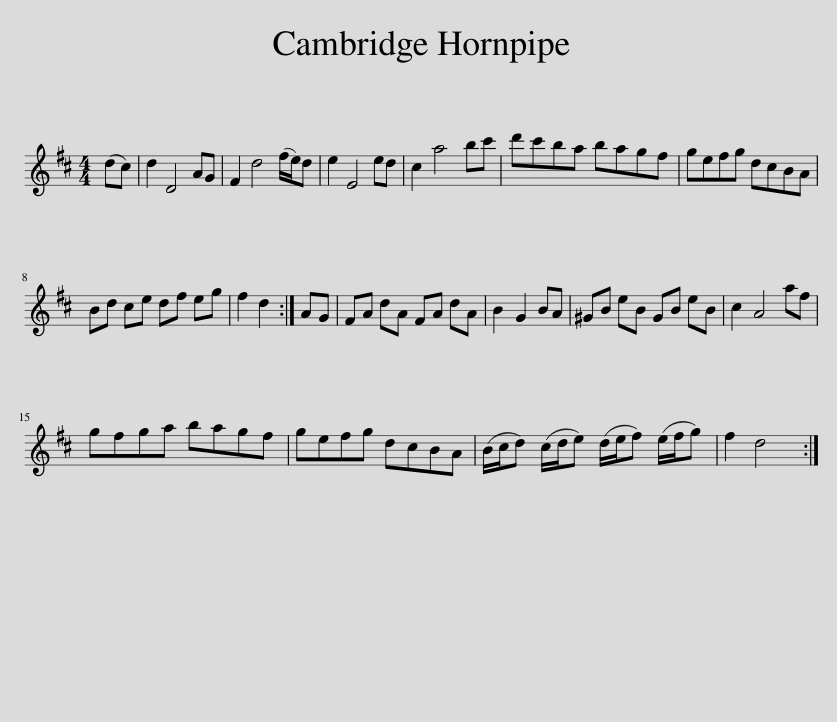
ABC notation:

X:1
L:1/8
M:4/4
I:linebreak $
K:D
V:1 treble
V:1
 (dc) | d2 D4 AG | F2 d4 (f/e/)d | e2 E4 ed | c2 a4 bc' | %5
 d'c'ba bagf | gefg dcBA |$ Bd ce df eg | f2 d2 :| AG | %10
 FA dA FA dA | B2 G2 BA | ^GB eB GB eB | c2 A4 af |$ gfga bagf | %15
 gefg dcBA | (B/c/d) (c/d/e) (d/e/f) (e/f/g) | f2 d4 :| %18
